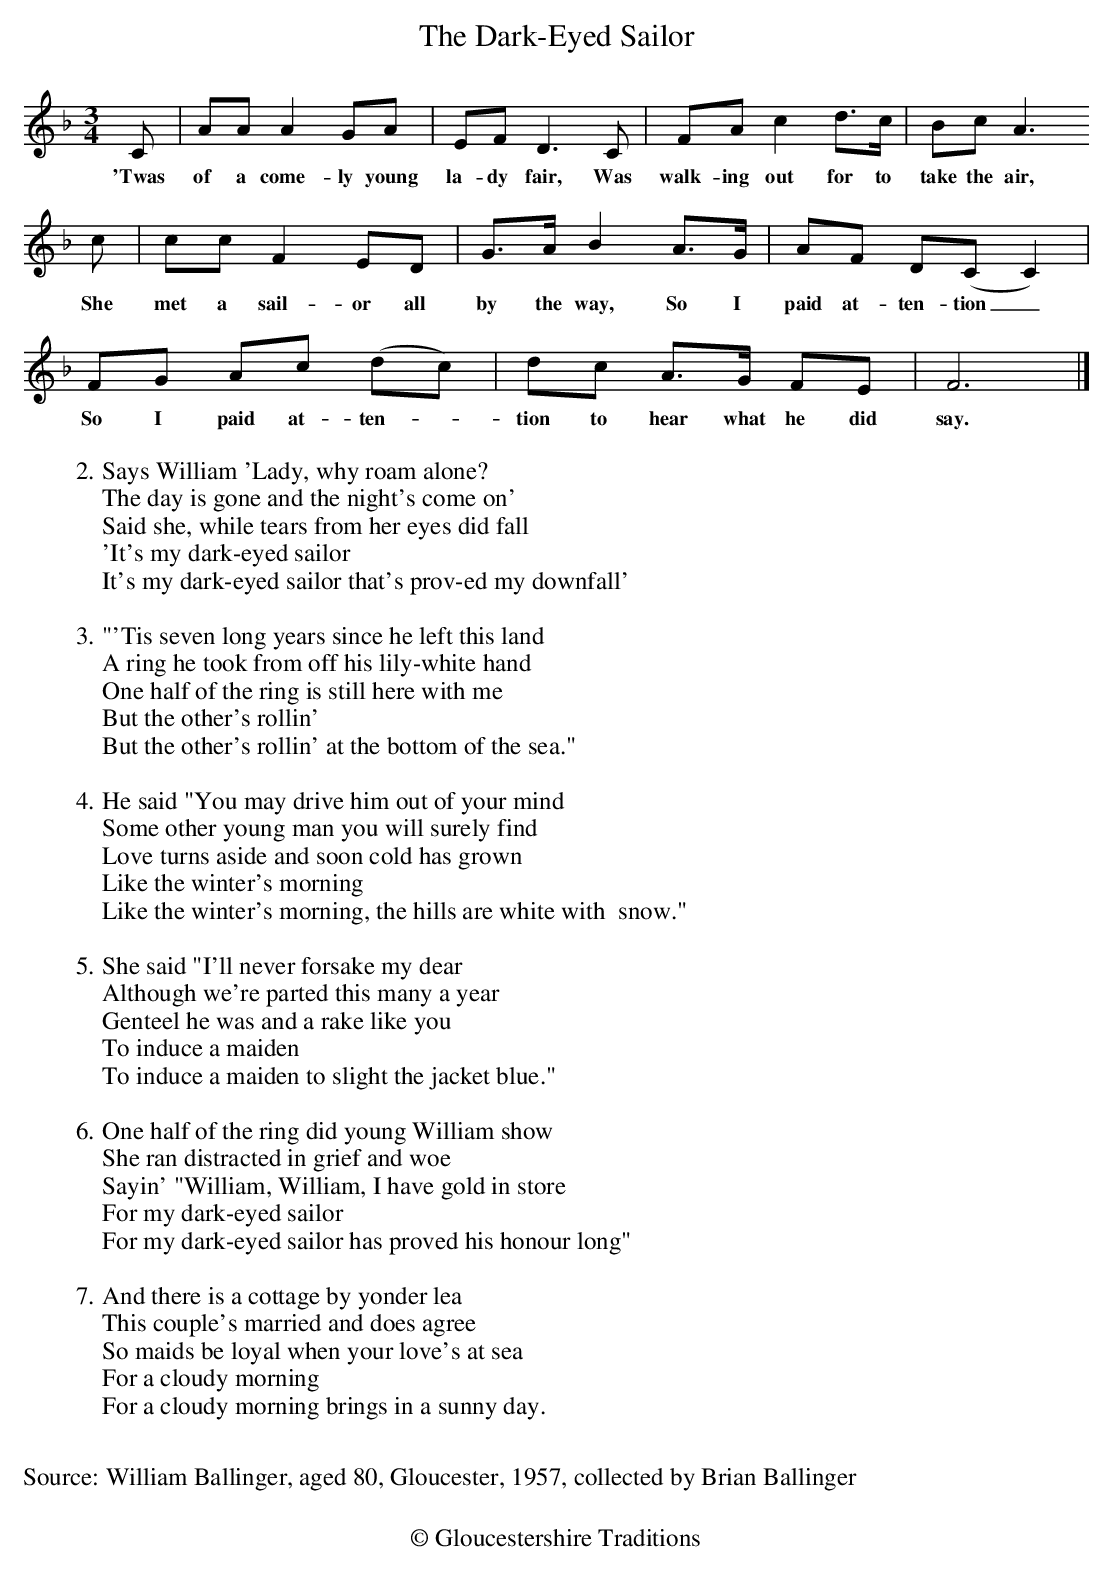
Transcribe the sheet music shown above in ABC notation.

X:1
T: The Dark-Eyed Sailor
M: 3/4
L: 1/4
K: F
C/ | A/A/ AG/A/ | E/F/D3/C/ | F/A/cd/>c/ | B/c/A3/
w:'Twas of a come-ly young la-dy fair, Was walk-ing out for to take the air,
c/ | c/c/FE/D/ | G/>A/BA/>G/ | A/F/ D/(C/C) |
w:She met a sail-or all by the way, So I paid at-ten-tion_
F/G/ A/c/ (d/c/) | d/c/ A/>G/ F/E/ | F3 |]
w:So I paid at-ten--tion to hear what he did say.
%%text
%%text
W:2.Says William 'Lady, why roam alone?
W:The day is gone and the night's come on'
W:Said she, while tears from her eyes did fall
W:'It's my dark-eyed sailor
W:It's my dark-eyed sailor that's prov-ed my downfall'
W:
W:3."'Tis seven long years since he left this land
W:A ring he took from off his lily-white hand
W:One half of the ring is still here with me
W:But the other's rollin'
W:But the other's rollin' at the bottom of the sea."
W:
W:4.He said "You may drive him out of your mind
W:Some other young man you will surely find
W:Love turns aside and soon cold has grown
W:Like the winter's morning
W:Like the winter's morning, the hills are white with  snow."
W:
W:5.She said "I'll never forsake my dear
W:Although we're parted this many a year
W:Genteel he was and a rake like you
W:To induce a maiden
W:To induce a maiden to slight the jacket blue."
W:
W:6.One half of the ring did young William show
W:She ran distracted in grief and woe
W:Sayin' "William, William, I have gold in store
W:For my dark-eyed sailor
W:For my dark-eyed sailor has proved his honour long"
W:
W:7.And there is a cottage by yonder lea
W:This couple's married and does agree
W:So maids be loyal when your love's at sea
W:For a cloudy morning
W:For a cloudy morning brings in a sunny day.
W:
